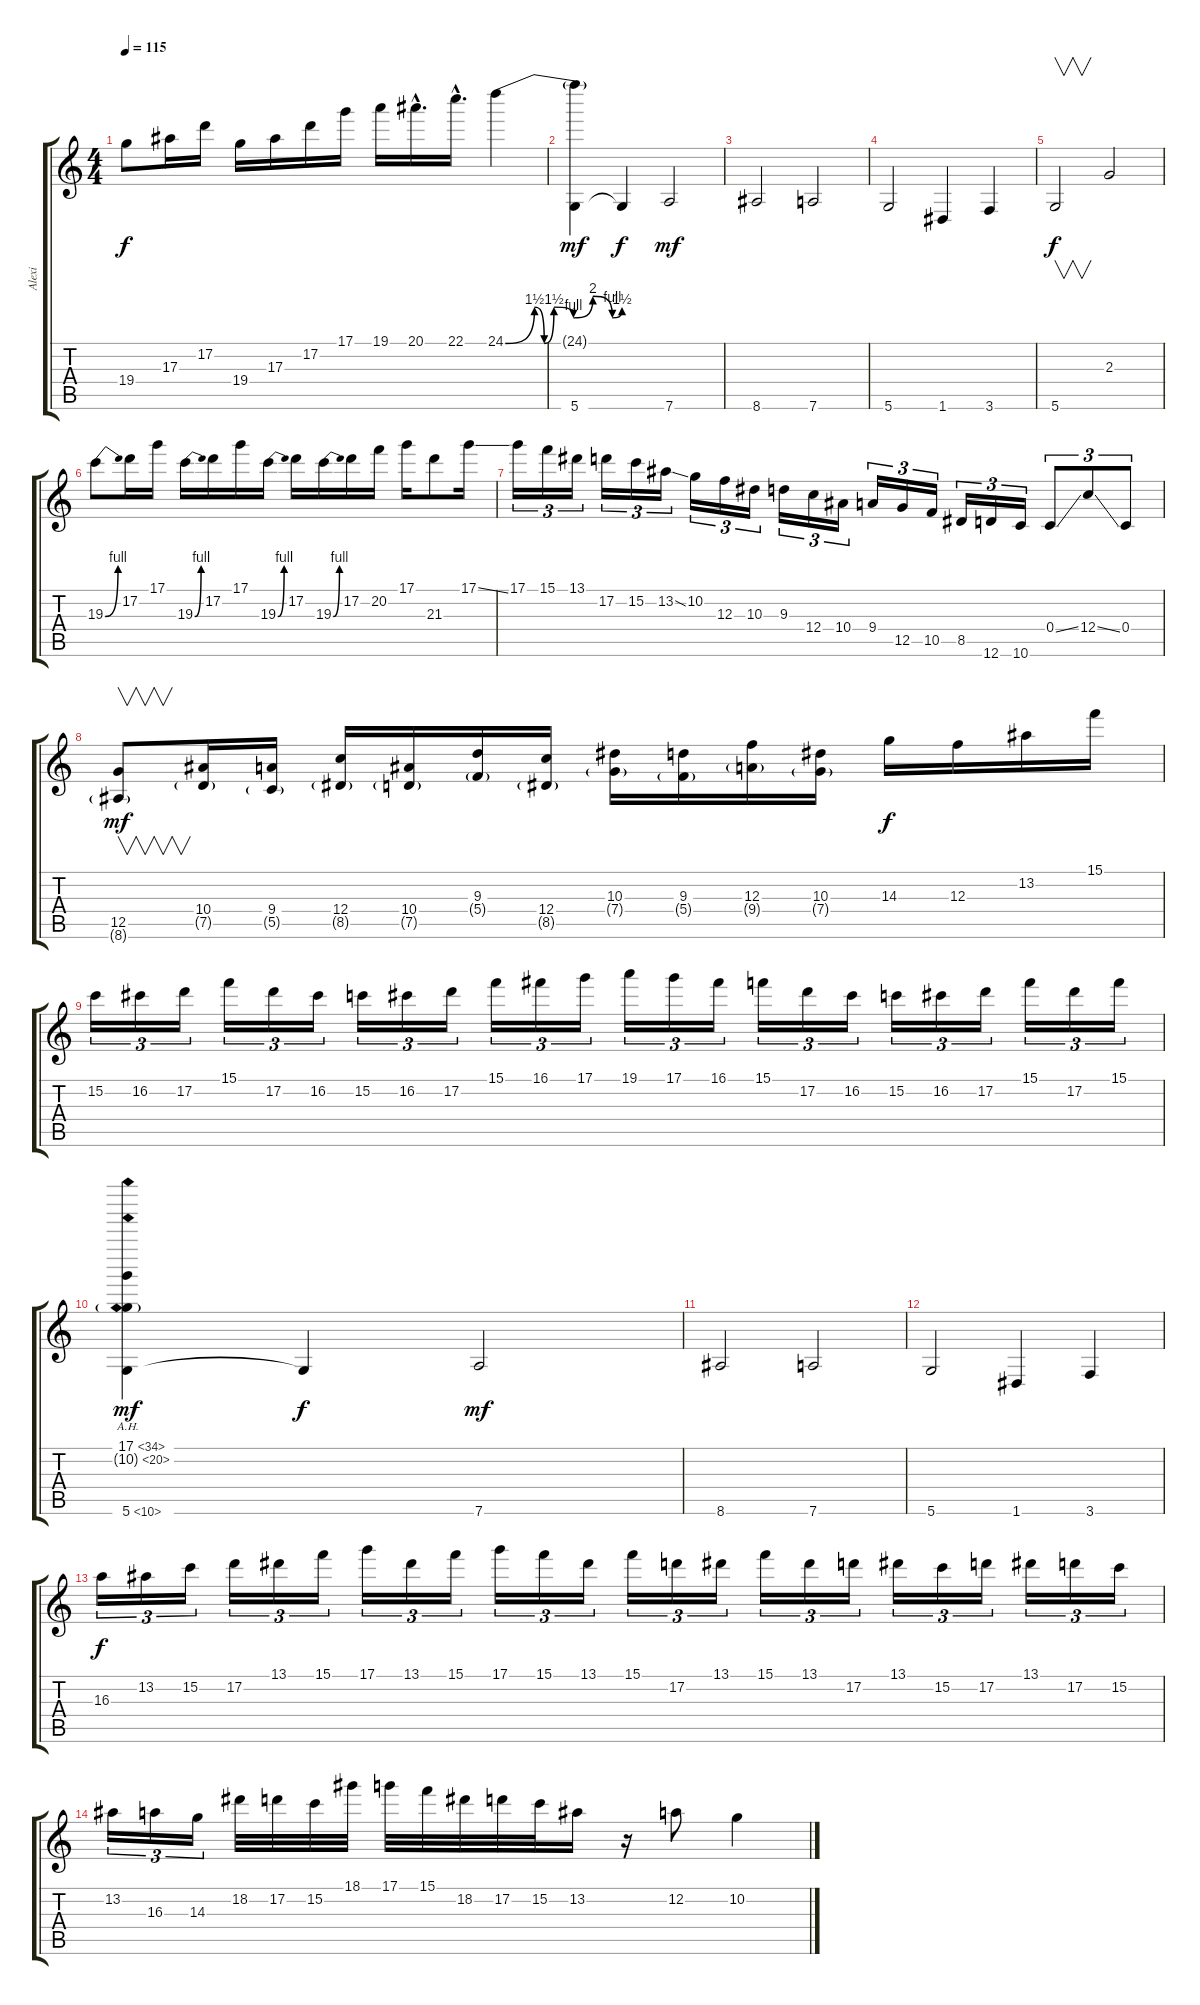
\track ("Alexi" "Alexi") {instrument distortionguitar}
\staff {score tabs}
\tuning (D4 A3 F3 C3 G2 D2) {hide}
\ts (4 4)
\tempo 115
\clef g2
\ks c
19.4.8{dy f} 17.3.16 17.2.16 19.4.16 17.3.16 17.2.16 17.1.16 19.1.16 20.1{hac}.16{d} 22.1{hac}.16{d} 24.1{be (custom 0 0 15 6 20 0 25 6 35 4 45 8 55 4 60 6)}.4 |
(24.1{t} 5.6).4{dy mf} 5.6{t}.4{dy f} 7.6.2{dy mf} |
8.6.2 7.6.2 |
5.6.2 1.6.4 3.6.4 |
5.6.2{v dy f} 2.3.2 |
19.3{be (bend 0 0 60 4)}.8 17.2.16 17.1.16 19.3{be (bend 0 0 60 4)}.16 17.2.16 17.1.16 19.3{be (bend 0 0 60 4)}.16 17.2.16 19.3{be (bend 0 0 60 4)}.16 17.2.16 20.2.16 17.1.16 21.3.8 17.1{ss}.16 |
17.1.16{tu (3 2)} 15.1.16{tu (3 2)} 13.1.16{tu (3 2)} 17.2.16{tu (3 2)} 15.2.16{tu (3 2)} 13.2{ss}.16{tu (3 2)} 10.2.16{tu (3 2)} 12.3.16{tu (3 2)} 10.3.16{tu (3 2)} 9.3.16{tu (3 2)} 12.4.16{tu (3 2)} 10.4.16{tu (3 2)} 9.4.16{tu (3 2)} 12.5.16{tu (3 2)} 10.5.16{tu (3 2)} 8.5.16{tu (3 2)} 12.6.16{tu (3 2)} 10.6.16{tu (3 2)} 0.4{ss}.8{tu (3 2)} 12.4{ss}.8{tu (3 2)} 0.4.8{tu (3 2)} |
(12.5 8.6{g}).8{v dy mf} (10.4 7.5{g}).16 (9.4 5.5{g}).16 (12.4 8.5{g}).16 (10.4 7.5{g}).16 (9.3 5.4{g}).16 (12.4 8.5{g}).16 (10.3 7.4{g}).16 (9.3 5.4{g}).16 (12.3 9.4{g}).16 (10.3 7.4{g}).16 14.3.16{dy f} 12.3.16 13.2.16 15.1.16 |
15.2.16{tu (3 2)} 16.2.16{tu (3 2)} 17.2.16{tu (3 2)} 15.1.16{tu (3 2)} 17.2.16{tu (3 2)} 16.2.16{tu (3 2)} 15.2.16{tu (3 2)} 16.2.16{tu (3 2)} 17.2.16{tu (3 2)} 15.1.16{tu (3 2)} 16.1.16{tu (3 2)} 17.1.16{tu (3 2)} 19.1.16{tu (3 2)} 17.1.16{tu (3 2)} 16.1.16{tu (3 2)} 15.1.16{tu (3 2)} 17.2.16{tu (3 2)} 16.2.16{tu (3 2)} 15.2.16{tu (3 2)} 16.2.16{tu (3 2)} 17.2.16{tu (3 2)} 15.1.16{tu (3 2)} 17.2.16{tu (3 2)} 15.1.16{tu (3 2)} |
(17.1{ah 17} 10.2{ah 10 g} 5.6{ah 5}).4{dy mf} 5.6{t}.4{dy f} 7.6.2{dy mf} |
8.6.2 7.6.2 |
5.6.2 1.6.4 3.6.4 |
16.3.16{tu (3 2) dy f} 13.2.16{tu (3 2)} 15.2.16{tu (3 2)} 17.2.16{tu (3 2)} 13.1.16{tu (3 2)} 15.1.16{tu (3 2)} 17.1.16{tu (3 2)} 13.1.16{tu (3 2)} 15.1.16{tu (3 2)} 17.1.16{tu (3 2)} 15.1.16{tu (3 2)} 13.1.16{tu (3 2)} 15.1.16{tu (3 2)} 17.2.16{tu (3 2)} 13.1.16{tu (3 2)} 15.1.16{tu (3 2)} 13.1.16{tu (3 2)} 17.2.16{tu (3 2)} 13.1.16{tu (3 2)} 15.2.16{tu (3 2)} 17.2.16{tu (3 2)} 13.1.16{tu (3 2)} 17.2.16{tu (3 2)} 15.2.16{tu (3 2)} |
13.2.16{tu (3 2)} 16.3.16{tu (3 2)} 14.3.16{tu (3 2)} 18.2.32 17.2.32 15.2.32 18.1.32 17.1.32 15.1.32 18.2.32 17.2.32 15.2.32 13.2.16 r.16 12.2.8 10.2.4
